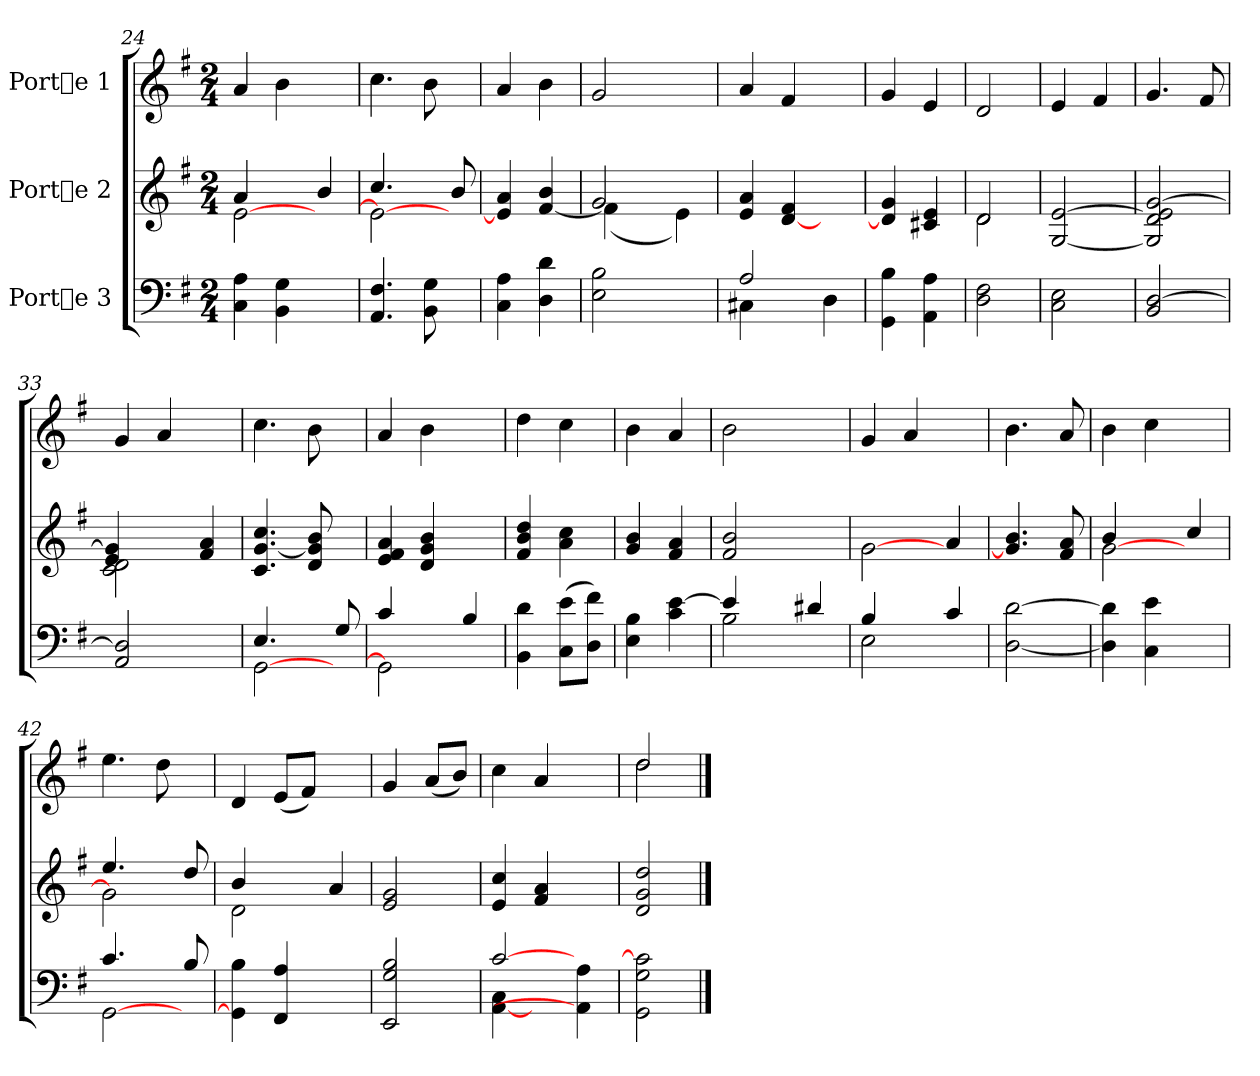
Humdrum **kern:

**kern	**kern	**kern
*part3	*part2	*part1
*staff3	*staff2	*staff1
*I"Porte 3	*I"Porte 2	*I"Porte 1
*clefF4	*clefG2	*clefG2
*k[f#]	*k[f#]	*k[f#]
*G:	*G:	*G:
*M2/4	*M2/4	*M2/4
=24	=24	=24
*	*^	*
4A\ 4C\	[>2e\	4a/	4a/
4G\ 4BB\	.	2ryy	4b\
4ryy	4b/	.	4ryy
=25	=25	=25	=25
4.F#/ 4.AA/	2e\_>	4.cc/	4.cc\
8G\ 8BB\	.	4ryy	8b\
8ryy	8b/	.	8ryy
*	*v	*v	*
=26	=26	=26
4A\ 4C\	4a/ 4e/]	4a/
4d\ 4D\	4b/ [<4f#/	4b\
!!LO:PB:g=z
=27	=27	=27
*	*^	*
2B\ 2E\	2g/	(>4f#\]	2g/
.	.	2ryy	.
4ryy	4e\)	.	4ryy
*	*v	*v	*
=28	=28	=28
*^	*	*
2A/	4C#X\	4a/ 4e/	4a/
.	2ryy	4f#/ [<4d/	4f#/
4D\	.	4ryy	4ryy
*v	*v	*	*
=29	=29	=29
4B\ 4GG\	4g/ 4d/]	4g/
4A\ 4AA\	4e/ 4c#X/	4e/
=30	=30	=30
*	*^	*
2F#\ 2D\	2d/	2d\	2d/
*	*v	*v	*
=31	=31	=31
2E\ 2C\	[<2e/ [<2G/	4e/
.	.	4f#/
=32	=32	=32
[<2D/ 2BB/	[<2g/ 2e/] 2d/ 2G/]	4.g/
.	.	8f#/
=33	=33	=33
*	*^	*
2D/] 2AA/	2d\ 2c\	4g/] 4e/	4g/
.	.	2ryy	4a/
4ryy	4a/ 4f#/	.	4ryy
*	*v	*v	*
=34	=34	=34
*^	*	*
[>2GG\	4.E/	4.cc/ [<4.g/ 4.c/	4.cc\
.	4ryy	8b/ 8g/] 8d/	8b\
8G/	.	8ryy	8ryy
=35	=35	=35	=35
2GG\]	4c/	4a/ 4f#/ 4e/	4a/
.	2ryy	4b/ 4g/ 4d/	4b\
4B/	.	4ryy	4ryy
*v	*v	*	*
!!LO:LB:g=z
=36	=36	=36
4d\ 4BB\	4dd/ 4b/ 4f#/	4dd\
(>8e\ 8C\L	4cc\ 4a\	4cc\
8f#\ 8D\J)	.	.
=37	=37	=37
4B\ 4E\	4b/ 4g/	4b\
[>4e\ 4c\	4a/ 4f#/	4a/
=38	=38	=38
*^	*	*
2B\	4e/]	2b/ 2f#/	2b\
.	2ryy	.	.
4d#X/	.	4ryy	4ryy
=39	=39	=39	=39
2E\	4B/	[>2g\	4g/
.	2ryy	.	4a/
4c/	.	4a/	4ryy
*v	*v	*	*
=40	=40	=40
[>2d\ [>2D\	4.b/ 4.g/]	4.b\
.	8a/ 8f#/	8a/
=41	=41	=41
*	*^	*
4d\] 4D\]	[>2g\	4b/	4b\
4e\ 4C\	.	2ryy	4cc\
4ryy	4cc/	.	4ryy
=42	=42	=42	=42
*^	*	*	*
[>2GG\	4.c/	2g\]	4.ee/	4.ee\
.	4ryy	.	4ryy	8dd\
8B/	.	8dd/	.	8ryy
*v	*v	*	*	*
=43	=43	=43	=43
4B\ 4GG\]	2d\	4b/	4d/
4A/ 4FF#/	.	2ryy	(>8e/L
.	.	.	8f#/J)
4ryy	4a/	.	4ryy
*	*v	*v	*
=44	=44	=44
2B/ 2G/ 2EE/	2g/ 2e/	4g/
.	.	(>8a/L
.	.	8b/J)
!!LO:LB:g=z
=45	=45	=45
*^	*	*
[<2c/	4C\ [>4AA\	4cc/ 4e/	4cc\
.	2ryy	4a/ 4f#/	4a/
4A\ 4AA\]	.	4ryy	4ryy
*v	*v	*	*
=46	=46	=46
*	*	*^
2c\] 2G\ 2GG\	2dd/ 2g/ 2d/	2dd/	2dd\
*	*	*v	*v
==	==	==
*-	*-	*-
